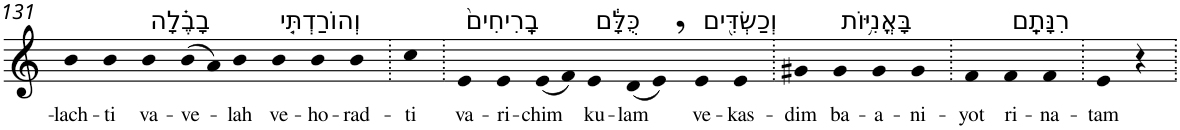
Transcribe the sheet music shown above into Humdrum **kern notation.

**kern	**text
*part1	*part1
*staff1	*staff1
*I"Piano	*
*I'Pno	*
!!LO:PB:g=z
*clefG2	*
*k[]	*
=131	=131
!	!LO:LY:b
4b	-lach-
!	!LO:LY:b
4b	-ti
!LO:TX:a:t=בָבֶ֗לָה	!
!	!LO:LY:b
4b	va-
!	!LO:LY:b
(8b	-ve-
8a)	.
!	!LO:LY:b
4b	-lah
!LO:TX:a:t=וְהוֹרַדְתִּ֤י	!
!	!LO:LY:b
4b	ve-
!	!LO:LY:b
4b	-ho-
!	!LO:LY:b
4b	-rad-
=132.	=132.
!	!LO:LY:b
4cc	-ti
=133.	=133.
!LO:TX:a:t=בָֽרִיחִים֙	!
!	!LO:LY:b
4e	va-
!	!LO:LY:b
4e	-ri-
!	!LO:LY:b
(8e	-chim
8f)	.
!LO:TX:a:t=כֻּלָּ֔ם	!
!	!LO:LY:b
4e	ku-
!	!LO:LY:b
(8d	-lam
8e,)	.
!LO:TX:a:t=וְכַשְׂדִּ֖ים	!
!	!LO:LY:b
4e	ve-
!	!LO:LY:b
4e	-kas-
=134.	=134.
!	!LO:LY:b
4g#X	-dim
!LO:TX:a:t=בָּאֳנִיּ֥וֹת	!
!	!LO:LY:b
4g#	ba-
!	!LO:LY:b
4g#	-a-
!	!LO:LY:b
4g#	-ni-
=135.	=135.
!	!LO:LY:b
4f	-yot
!LO:TX:a:t=רִנָּתָֽם	!
!	!LO:LY:b
4f	ri-
!	!LO:LY:b
4f	-na-
=136.	=136.
!	!LO:LY:b
4e	-tam
4r	.
=.	=.
*-	*-
